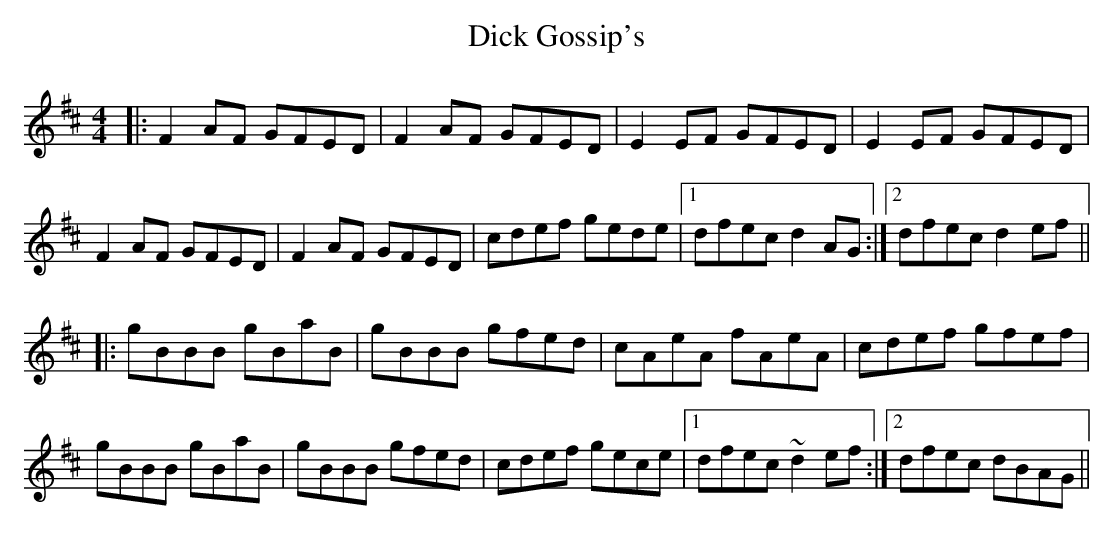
X:1
T: Dick Gossip's
M: 4/4
L: 1/8
K: Amix
|:F2AF GFED|F2AF GFED|E2EF GFED|E2EF GFED|
F2AF GFED|F2AF GFED|cdef gede|1 dfec d2AG:|2 dfec d2ef||
|:gBBB gBaB|gBBB gfed|cAeA fAeA|cdef gfef|
gBBB gBaB|gBBB gfed|cdef gece|1 dfec ~d2ef:|2 dfec dBAG||
